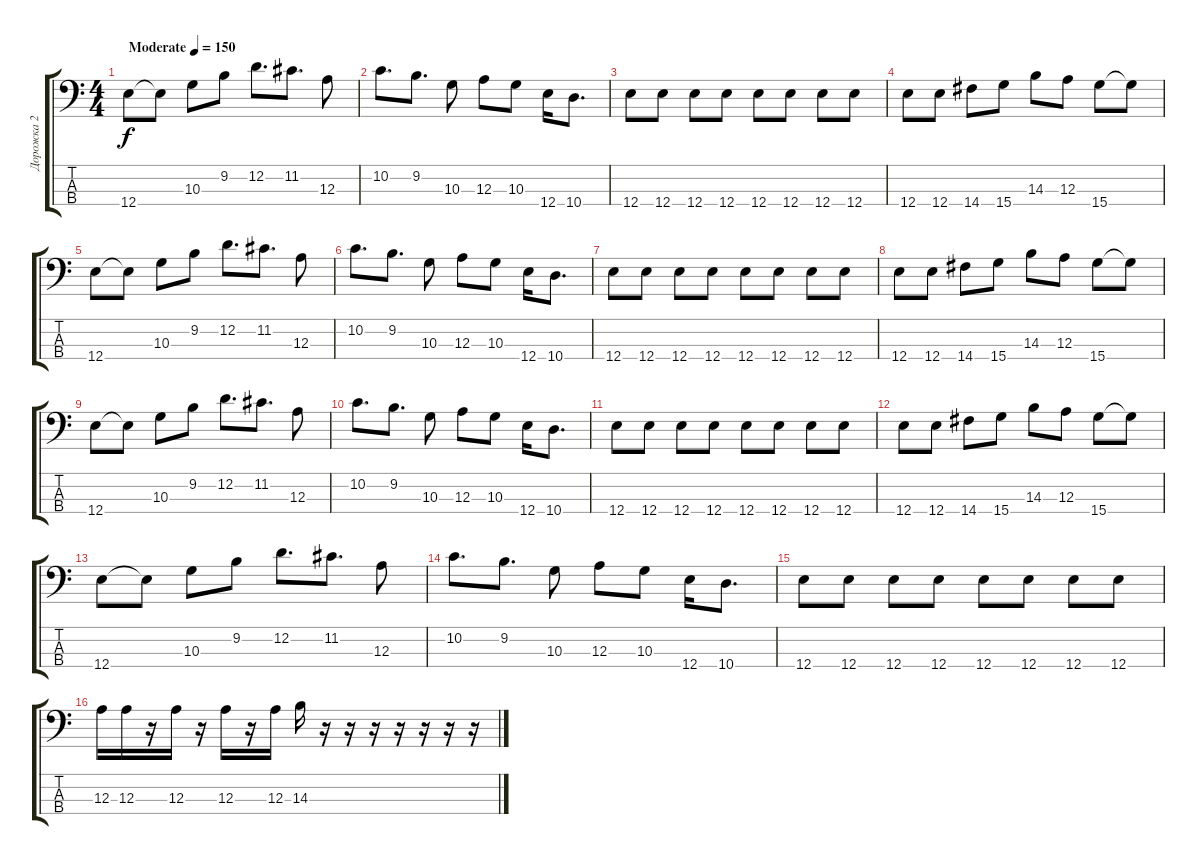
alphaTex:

\track ("Дорожка 2" "Дорожка 2") {instrument electricbasspick}
\staff {score tabs}
\tuning (G2 D2 A1 E1) {hide}
\ts (4 4)
\tempo (150 "Moderate")
\clef f4
\ks c
12.4.8{dy f instrument electricbasspick} 12.4{t}.8 10.3.8 9.2.8 12.2.8{d} 11.2.8{d} 12.3.8 |
10.2.8{d} 9.2.8{d} 10.3.8 12.3.8 10.3.8 12.4.16 10.4.8{d} |
12.4.8 12.4.8 12.4.8 12.4.8 12.4.8 12.4.8 12.4.8 12.4.8 |
12.4.8 12.4.8 14.4.8 15.4.8 14.3.8 12.3.8 15.4.8 15.4{t}.8 |
12.4.8 12.4{t}.8 10.3.8 9.2.8 12.2.8{d} 11.2.8{d} 12.3.8 |
10.2.8{d} 9.2.8{d} 10.3.8 12.3.8 10.3.8 12.4.16 10.4.8{d} |
12.4.8 12.4.8 12.4.8 12.4.8 12.4.8 12.4.8 12.4.8 12.4.8 |
12.4.8 12.4.8 14.4.8 15.4.8 14.3.8 12.3.8 15.4.8 15.4{t}.8 |
12.4.8 12.4{t}.8 10.3.8 9.2.8 12.2.8{d} 11.2.8{d} 12.3.8 |
10.2.8{d} 9.2.8{d} 10.3.8 12.3.8 10.3.8 12.4.16 10.4.8{d} |
12.4.8 12.4.8 12.4.8 12.4.8 12.4.8 12.4.8 12.4.8 12.4.8 |
12.4.8 12.4.8 14.4.8 15.4.8 14.3.8 12.3.8 15.4.8 15.4{t}.8 |
12.4.8 12.4{t}.8 10.3.8 9.2.8 12.2.8{d} 11.2.8{d} 12.3.8 |
10.2.8{d} 9.2.8{d} 10.3.8 12.3.8 10.3.8 12.4.16 10.4.8{d} |
12.4.8 12.4.8 12.4.8 12.4.8 12.4.8 12.4.8 12.4.8 12.4.8 |
12.3.16 12.3.16 r.16 12.3.16 r.16 12.3.16 r.16 12.3.16 14.3.16 r.16 r.16 r.16 r.16 r.16 r.16 r.16
